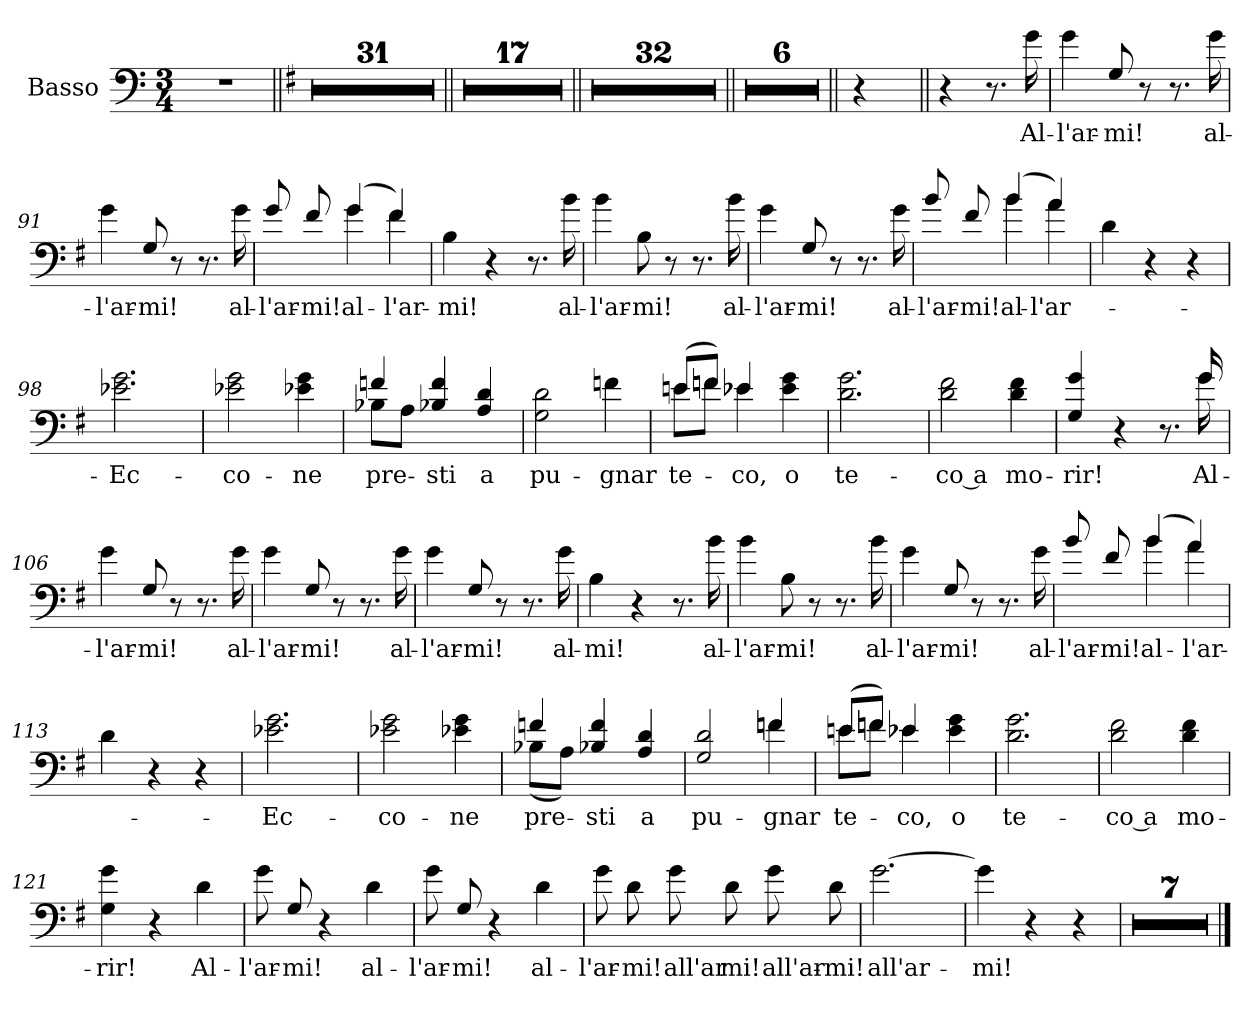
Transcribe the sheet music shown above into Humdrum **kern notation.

**kern	**text
*part1	*part1
*staff1	*staff1
*I"Basso	*
*clefF4	*
*ITrd4c7	*
*k[b-]	*
*M3/4	*
=1	=1
2.r	.
=2||	=2||
*k[]	*
2.r	.
=3	=3
2.r	.
=4	=4
2.r	.
!!LO:LB:g=z
=5	=5
2.r	.
=6	=6
2.r	.
=7	=7
2.r	.
=8	=8
2.r	.
=9	=9
2.r	.
!!LO:LB:g=z
=10	=10
2.r	.
=11	=11
2.r	.
=12	=12
2.r	.
=13	=13
2.r	.
=14	=14
2.r	.
!!LO:PB:g=z
=15	=15
2.r	.
=16	=16
2.r	.
=17	=17
2.r	.
=18	=18
2.r	.
!!LO:LB:g=z
=19	=19
2.r	.
=20	=20
2.r	.
=21	=21
2.r	.
=22	=22
2.r	.
!!LO:LB:g=z
=23	=23
2.r	.
=24	=24
2.r	.
=25	=25
2.r	.
=26	=26
2.r	.
!!LO:LB:g=z
=27	=27
2.r	.
=28	=28
2.r	.
=29	=29
2.r	.
=30	=30
2.r	.
!!LO:PB:g=z
=31	=31
2.r	.
=32	=32
2.r	.
=33||	=33||
2.r	.
=34	=34
2.r	.
!!LO:LB:g=z
=35	=35
2.r	.
=36	=36
2.r	.
=37	=37
2.r	.
=38	=38
2.r	.
!!LO:LB:g=z
=39	=39
2.r	.
=40	=40
2.r	.
=41	=41
2.r	.
!!LO:LB:g=z
=42	=42
2.r	.
=43	=43
2.r	.
=44	=44
2.r	.
!!LO:PB:g=z
=45	=45
2.r	.
=46	=46
2.r	.
=47	=47
2.r	.
=48	=48
2.r	.
=49	=49
2.r	.
!!LO:LB:g=z
=50||	=50||
2.r	.
=51	=51
2.r	.
=52	=52
2.r	.
=53	=53
2.r	.
!!LO:LB:g=z
=54	=54
2.r	.
=55	=55
2.r	.
=56	=56
2.r	.
=57	=57
2.r	.
!!LO:LB:g=z
=58	=58
2.r	.
=59	=59
2.r	.
=60	=60
2.r	.
=61	=61
2.r	.
!!LO:PB:g=z
=62	=62
2.r	.
=63	=63
2.r	.
=64	=64
2.r	.
=65	=65
2.r	.
!!LO:LB:g=z
=66	=66
2.r	.
=67	=67
2.r	.
=68	=68
2.r	.
=69	=69
2.r	.
!!LO:LB:g=z
=70	=70
2.r	.
=71	=71
2.r	.
=72	=72
2.r	.
=73	=73
2.r	.
!!LO:LB:g=z
=74	=74
2.r	.
=75	=75
2.r	.
=76	=76
2.r	.
=77	=77
2.r	.
=78	=78
2.r	.
!!LO:PB:g=z
=79	=79
2.r	.
=80	=80
2.r	.
=81	=81
2.r	.
=82||	=82||
2.r	.
!!LO:LB:g=z
=83	=83
2.r	.
=84	=84
2.r	.
=85	=85
2.r	.
=86	=86
2.r	.
=87	=87
2.r	.
!!LO:LB:g=z
=88||	=88||
4r	.
=89||	=89||
4r	.
8.r	.
16c\	Al-
=90	=90
4c\	l'ar-
8C/	mi!
8r	.
8.r	.
16c\	al-
=91	=91
4c\	l'ar-
8C/	mi!
8r	.
8.r	.
16c\	al-
=92	=92
*^	*
8c/	4ryy	l'ar-
8B/	.	mi!
(4c/	4c\	al-
4B/)	4B\	l'ar-
*v	*v	*
!!LO:PB:g=z
=93	=93
4E\	mi!
4r	.
8.r	.
16e\	al-
=94	=94
4e\	l'ar-
8E\	mi!
8r	.
8.r	.
16e\	al-
=95	=95
4c\	l'ar-
8C/	mi!
8r	.
8.r	.
16c\	al-
=96	=96
*^	*
8e/	4ryy	l'ar-
8B/	.	mi!
(4e/	4e\	al-
4d/)	4d\	l'ar-
*v	*v	*
!!LO:LB:g=z
=97	=97
4G\	.
4r	.
4r	.
=98	=98
2.A-X\ 2.c\	Ec-
=99	=99
2A-X\ 2c\	co-
4A-X\ 4c\	ne
=100	=100
*^	*
4B-X/	8E-X\L	pre-
.	8D\J	.
4E-X/ 4B-/	2ryy	sti
4D/ 4G/	.	a
*v	*v	*
!!LO:PB:g=z
=101	=101
2C\ 2G\	pu-
4B-X\	gnar
=102	=102
*^	*
(8A/L	8An\L	te-
8B-X/J)	8B-X\J	.
4A-X/	4A-X\	-co,
4A-\ 4c\	4ryy	o
*v	*v	*
=103	=103
2.G\ 2.c\	te-
=104	=104
2G\ 2B\	co a
4G\ 4B\	mo-
!!LO:LB:g=z
=105	=105
*^	*
4C/ 4c/	2ryy	rir!
4r	.	.
8.r	8.ryy	.
16c/	16c\	Al-
*v	*v	*
=106	=106
4c\	l'ar-
8C/	mi!
8r	.
8.r	.
16c\	al-
=107	=107
4c\	l'ar-
8C/	mi!
8r	.
8.r	.
16c\	al-
=108	=108
4c\	l'ar-
8C/	mi!
8r	.
8.r	.
16c\	al-
!!LO:PB:g=z
=109	=109
4E\	mi!
4r	.
8.r	.
16e\	al-
=110	=110
4e\	l'ar-
8E\	mi!
8r	.
8.r	.
16e\	al-
=111	=111
4c\	l'ar-
8C/	mi!
8r	.
8.r	.
16c\	al-
=112	=112
*^	*
8e/	4ryy	l'ar-
8B/	.	mi!
(4e/	4e\	al-
4d/)	4d\	l'ar-
*v	*v	*
!!LO:LB:g=z
=113	=113
4G\	.
4r	.
4r	.
=114	=114
2.A-X\ 2.c\	Ec-
=115	=115
2A-X\ 2c\	co-
4A-X\ 4c\	ne
=116	=116
*^	*
4B-X/	(8E-X\L	pre-
.	8D\J)	.
4E-X/ 4B-/	2ryy	sti
4D/ 4G/	.	a
=117	=117	=117
2C/ 2G/	2ryy	pu-
4B-X/	4B-\	gnar
!!LO:PB:g=z	!!
=118	=118	=118
(8A/L	8An\L	te-
8B-X/J)	8B-X\J	.
4A-X/	4A-X\	-co,
4A-\ 4c\	4ryy	o
*v	*v	*
=119	=119
2.G\ 2.c\	te-
=120	=120
2G\ 2B\	co a
4G\ 4B\	mo-
=121	=121
4C\ 4c\	rir!
4r	.
4G\	Al-
=122	=122
8c\	l'ar-
8C/	mi!
4r	.
4G\	al-
!!LO:LB:g=z
=123	=123
8c\	l'ar-
8C/	mi!
4r	.
4G\	al-
=124	=124
8c\	l'ar-
8G\	mi!
8c\	all'ar
8G\	mi!
8c\	all'ar-
8G\	mi!
=125	=125
[2.c\	all'ar-
=126	=126
4c\]	-mi!
4r	.
4r	.
!!LO:LB:g=z
=127	=127
2.r	.
=128	=128
2.r	.
!!LO:PB:g=z
=129	=129
2.r	.
=130	=130
2.r	.
=131	=131
2.r	.
=132	=132
2.r	.
=133	=133
2.r	.
==	==
*-	*-
